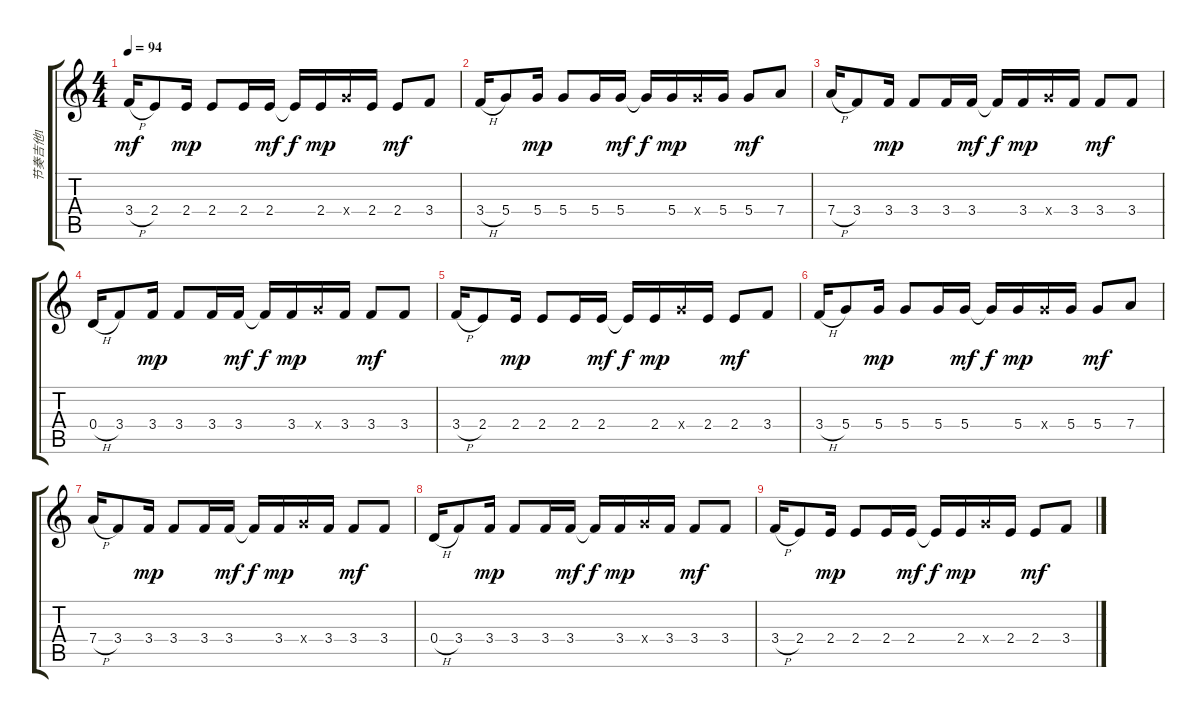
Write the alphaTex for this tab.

\track ("节奏吉他1" "节奏吉他1") {instrument electricguitarmuted}
\staff {score tabs}
\tuning (E4 B3 G3 D3 A2 E2) {hide}
\ts (4 4)
\tempo 94
\clef g2
\ks c
3.4{h}.16{dy mf} 2.4.8 2.4.16{dy mp} 2.4.8 2.4.16 2.4.16{dy mf} 2.4{t}.16{dy f} 2.4.16{dy mp} 5.4{x}.16 2.4.16 2.4.8{dy mf} 3.4.8 |
3.4{h}.16 5.4.8 5.4.16{dy mp} 5.4.8 5.4.16 5.4.16{dy mf} 5.4{t}.16{dy f} 5.4.16{dy mp} 5.4{x}.16 5.4.16 5.4.8{dy mf} 7.4.8 |
7.4{h}.16 3.4.8 3.4.16{dy mp} 3.4.8 3.4.16 3.4.16{dy mf} 3.4{t}.16{dy f} 3.4.16{dy mp} 5.4{x}.16 3.4.16 3.4.8{dy mf} 3.4.8 |
0.4{h}.16 3.4.8 3.4.16{dy mp} 3.4.8 3.4.16 3.4.16{dy mf} 3.4{t}.16{dy f} 3.4.16{dy mp} 5.4{x}.16 3.4.16 3.4.8{dy mf} 3.4.8 |
3.4{h}.16 2.4.8 2.4.16{dy mp} 2.4.8 2.4.16 2.4.16{dy mf} 2.4{t}.16{dy f} 2.4.16{dy mp} 5.4{x}.16 2.4.16 2.4.8{dy mf} 3.4.8 |
3.4{h}.16 5.4.8 5.4.16{dy mp} 5.4.8 5.4.16 5.4.16{dy mf} 5.4{t}.16{dy f} 5.4.16{dy mp} 5.4{x}.16 5.4.16 5.4.8{dy mf} 7.4.8 |
7.4{h}.16 3.4.8 3.4.16{dy mp} 3.4.8 3.4.16 3.4.16{dy mf} 3.4{t}.16{dy f} 3.4.16{dy mp} 5.4{x}.16 3.4.16 3.4.8{dy mf} 3.4.8 |
0.4{h}.16 3.4.8 3.4.16{dy mp} 3.4.8 3.4.16 3.4.16{dy mf} 3.4{t}.16{dy f} 3.4.16{dy mp} 5.4{x}.16 3.4.16 3.4.8{dy mf} 3.4.8 |
3.4{h}.16 2.4.8 2.4.16{dy mp} 2.4.8 2.4.16 2.4.16{dy mf} 2.4{t}.16{dy f} 2.4.16{dy mp} 5.4{x}.16 2.4.16 2.4.8{dy mf} 3.4.8
